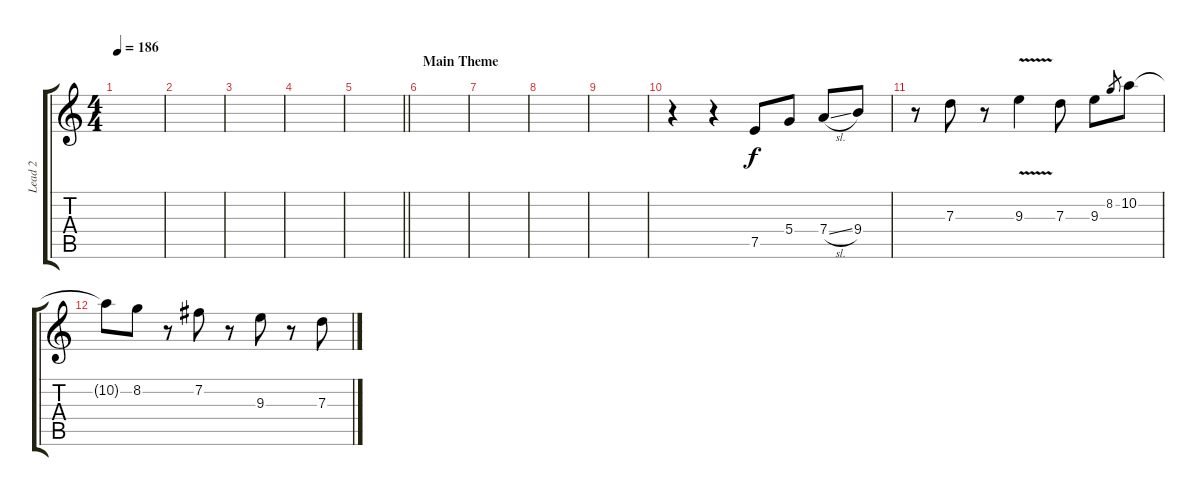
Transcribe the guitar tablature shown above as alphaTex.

\track ("Lead 2" "Lead 2") {instrument overdrivenguitar}
\staff {score tabs}
\tuning (E4 B3 G3 D3 A2 E2) {hide}
\ts (4 4)
\tempo 186
\clef g2
\ks c
|
|
|
|
\barLineRight lightlight
|
\section ("" "Main Theme")
|
|
|
|
r.4 r.4 7.5.8 5.4.8 7.4{sl}.8 9.4.8 |
r.8 7.3.8 r.8 9.3{v}.4 7.3.8 9.3.8 8.2.8{gr} 10.2.8 |
10.2{t}.8 8.2.8 r.8 7.2.8 r.8 9.3.8 r.8 7.3.8
